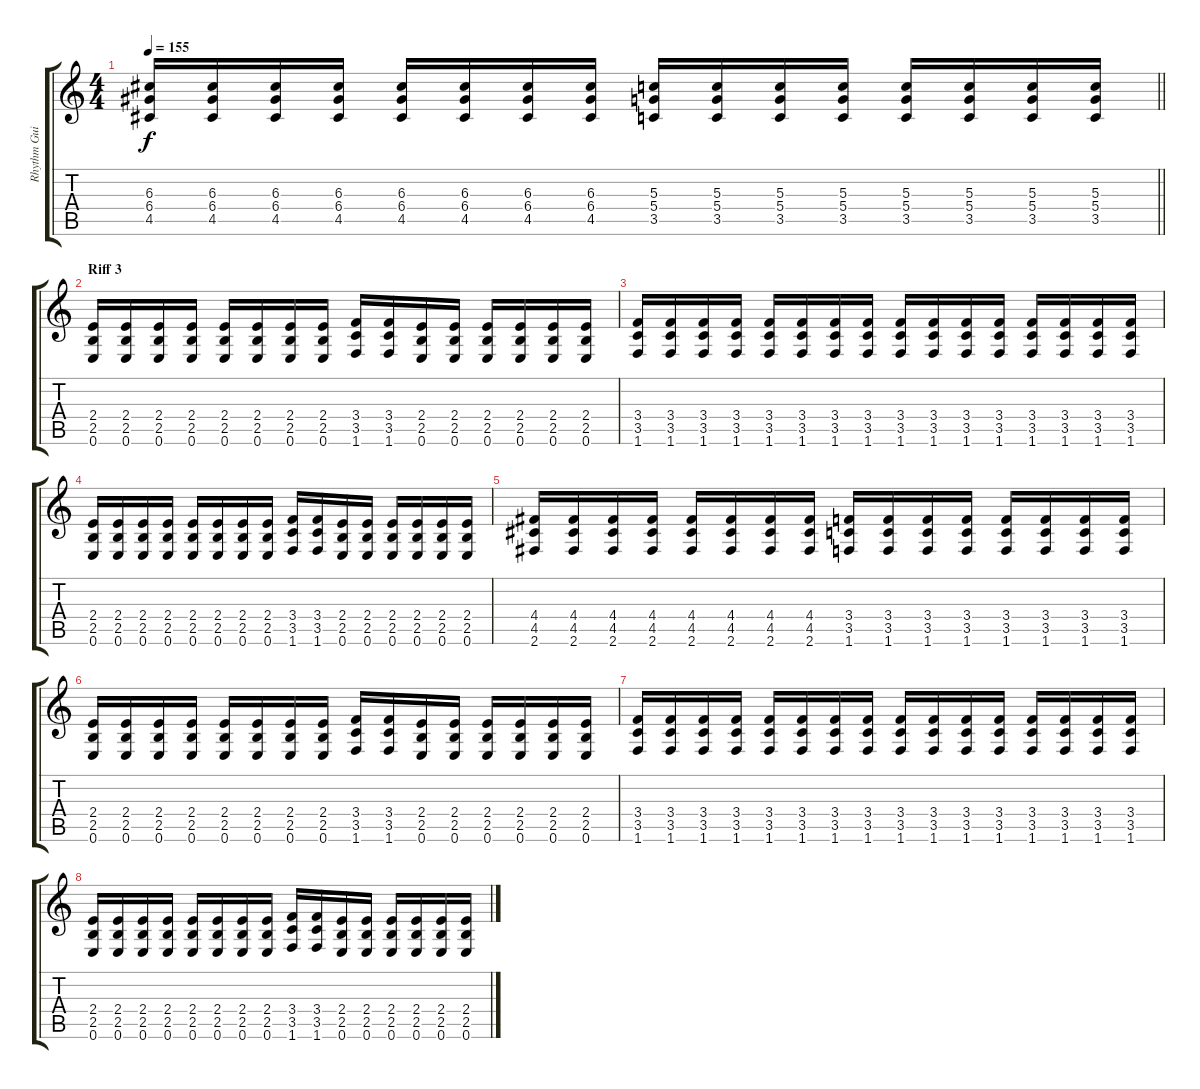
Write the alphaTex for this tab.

\track ("Rhythm Guitar" "Rhythm Gui") {instrument overdrivenguitar}
\staff {score tabs}
\tuning (E4 B3 G3 D3 A2 E2) {hide}
\ts (4 4)
\tempo 155
\clef g2
\barLineRight lightlight
\ks c
(6.3 6.4 4.5).16{dy f} (6.3 6.4 4.5).16 (6.3 6.4 4.5).16 (6.3 6.4 4.5).16 (6.3 6.4 4.5).16 (6.3 6.4 4.5).16 (6.3 6.4 4.5).16 (6.3 6.4 4.5).16 (5.3 5.4 3.5).16 (5.3 5.4 3.5).16 (5.3 5.4 3.5).16 (5.3 5.4 3.5).16 (5.3 5.4 3.5).16 (5.3 5.4 3.5).16 (5.3 5.4 3.5).16 (5.3 5.4 3.5).16 |
\section ("" "Riff 3")
(2.4 2.5 0.6).16 (2.4 2.5 0.6).16 (2.4 2.5 0.6).16 (2.4 2.5 0.6).16 (2.4 2.5 0.6).16 (2.4 2.5 0.6).16 (2.4 2.5 0.6).16 (2.4 2.5 0.6).16 (3.4 3.5 1.6).16 (3.4 3.5 1.6).16 (2.4 2.5 0.6).16 (2.4 2.5 0.6).16 (2.4 2.5 0.6).16 (2.4 2.5 0.6).16 (2.4 2.5 0.6).16 (2.4 2.5 0.6).16 |
(3.4 3.5 1.6).16 (3.4 3.5 1.6).16 (3.4 3.5 1.6).16 (3.4 3.5 1.6).16 (3.4 3.5 1.6).16 (3.4 3.5 1.6).16 (3.4 3.5 1.6).16 (3.4 3.5 1.6).16 (3.4 3.5 1.6).16 (3.4 3.5 1.6).16 (3.4 3.5 1.6).16 (3.4 3.5 1.6).16 (3.4 3.5 1.6).16 (3.4 3.5 1.6).16 (3.4 3.5 1.6).16 (3.4 3.5 1.6).16 |
(2.4 2.5 0.6).16 (2.4 2.5 0.6).16 (2.4 2.5 0.6).16 (2.4 2.5 0.6).16 (2.4 2.5 0.6).16 (2.4 2.5 0.6).16 (2.4 2.5 0.6).16 (2.4 2.5 0.6).16 (3.4 3.5 1.6).16 (3.4 3.5 1.6).16 (2.4 2.5 0.6).16 (2.4 2.5 0.6).16 (2.4 2.5 0.6).16 (2.4 2.5 0.6).16 (2.4 2.5 0.6).16 (2.4 2.5 0.6).16 |
(4.4 4.5 2.6).16 (4.4 4.5 2.6).16 (4.4 4.5 2.6).16 (4.4 4.5 2.6).16 (4.4 4.5 2.6).16 (4.4 4.5 2.6).16 (4.4 4.5 2.6).16 (4.4 4.5 2.6).16 (3.4 3.5 1.6).16 (3.4 3.5 1.6).16 (3.4 3.5 1.6).16 (3.4 3.5 1.6).16 (3.4 3.5 1.6).16 (3.4 3.5 1.6).16 (3.4 3.5 1.6).16 (3.4 3.5 1.6).16 |
(2.4 2.5 0.6).16 (2.4 2.5 0.6).16 (2.4 2.5 0.6).16 (2.4 2.5 0.6).16 (2.4 2.5 0.6).16 (2.4 2.5 0.6).16 (2.4 2.5 0.6).16 (2.4 2.5 0.6).16 (3.4 3.5 1.6).16 (3.4 3.5 1.6).16 (2.4 2.5 0.6).16 (2.4 2.5 0.6).16 (2.4 2.5 0.6).16 (2.4 2.5 0.6).16 (2.4 2.5 0.6).16 (2.4 2.5 0.6).16 |
(3.4 3.5 1.6).16 (3.4 3.5 1.6).16 (3.4 3.5 1.6).16 (3.4 3.5 1.6).16 (3.4 3.5 1.6).16 (3.4 3.5 1.6).16 (3.4 3.5 1.6).16 (3.4 3.5 1.6).16 (3.4 3.5 1.6).16 (3.4 3.5 1.6).16 (3.4 3.5 1.6).16 (3.4 3.5 1.6).16 (3.4 3.5 1.6).16 (3.4 3.5 1.6).16 (3.4 3.5 1.6).16 (3.4 3.5 1.6).16 |
(2.4 2.5 0.6).16 (2.4 2.5 0.6).16 (2.4 2.5 0.6).16 (2.4 2.5 0.6).16 (2.4 2.5 0.6).16 (2.4 2.5 0.6).16 (2.4 2.5 0.6).16 (2.4 2.5 0.6).16 (3.4 3.5 1.6).16 (3.4 3.5 1.6).16 (2.4 2.5 0.6).16 (2.4 2.5 0.6).16 (2.4 2.5 0.6).16 (2.4 2.5 0.6).16 (2.4 2.5 0.6).16 (2.4 2.5 0.6).16
